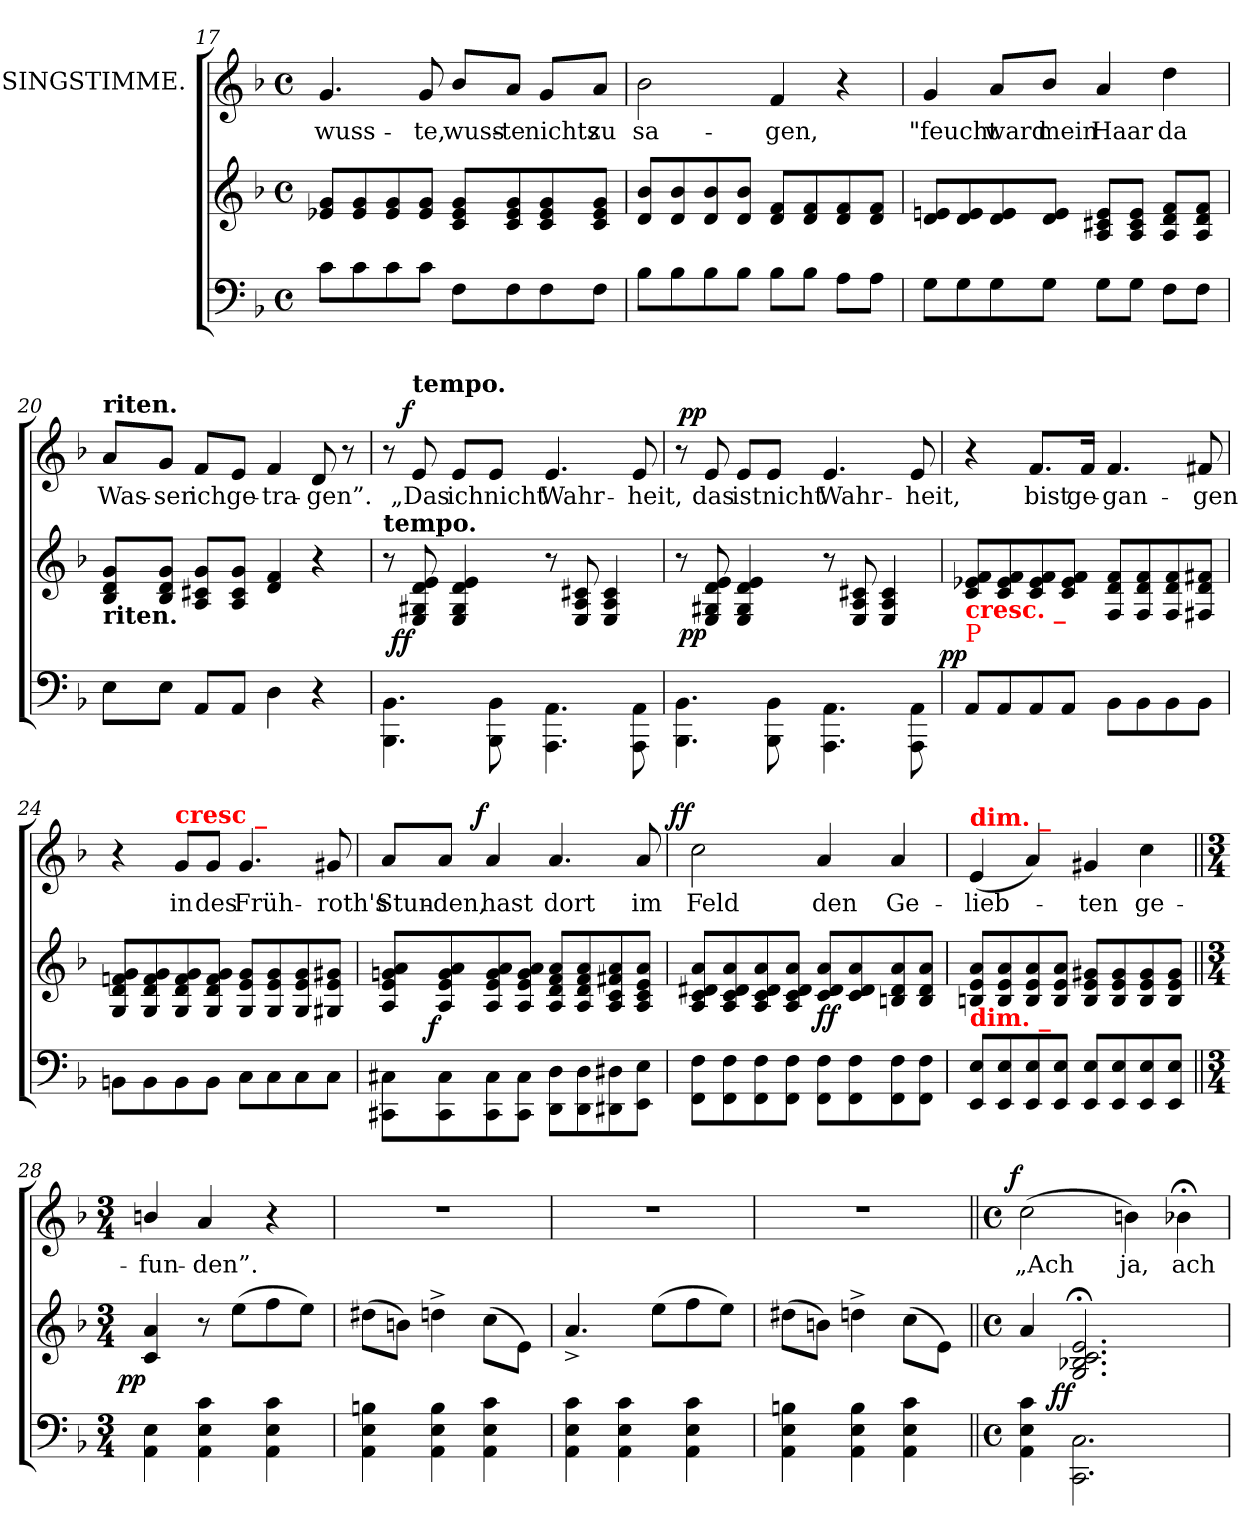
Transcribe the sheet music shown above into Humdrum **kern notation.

**kern	**kern	**dynam	**kern	**text	**dynam
*part2	*part2	*part2	*part1	*part1	*part1
*staff3	*staff2	*staff2/3	*staff1	*staff1	*staff1
*	*	*	*I"SINGSTIMME.	*	*
*clefF4	*clefG2	*	*clefG2	*	*
*k[b-]	*k[b-]	*	*k[b-]	*	*
*F:	*F:	*	*F:	*	*
*M4/4	*M4/4	*	*M4/4	*	*
*met(c)	*met(c)	*	*met(c)	*	*
=17	=17	=17	=17	=17	=17
8cL	8g 8e-XL	.	4.g	wuss-	.
8c	8g 8e-	.	.	.	.
8c	8g 8e-	.	.	.	.
8cJ	8g 8e-J	.	8g	-te,	.
8FL	8g 8e- 8cL	.	8b-/L	wuss-	.
8F	8g 8e- 8c	.	8a/J	-te	.
8F	8g 8e- 8c	.	8g/L	nichts	.
8FJ	8g 8e- 8cJ	.	8a/J	zu	.
=18	=18	=18	=18	=18	=18
8B-L	8b- 8dL	.	2b-	sa-	.
8B-	8b- 8d	.	.	.	.
8B-	8b- 8d	.	.	.	.
8B-J	8b- 8dJ	.	.	.	.
8B-L	8f 8dL	.	4f/	-gen,	.
8B-J	8f 8d	.	.	.	.
8AL	8f 8d	.	4r	.	.
8AJ	8f 8dJ	.	.	.	.
=19	=19	=19	=19	=19	=19
8GL	8en 8dL	.	4g	"feucht	.
8G	8e 8d	.	.	.	.
8G	8e 8d	.	8a/L	ward	.
8GJ	8e 8dJ	.	8b-/J	mein	.
8GL	8e 8c#X 8AL	.	4a	Haar	.
8GJ	8e 8c# 8AJ	.	.	.	.
8FL	8f 8d 8AL	.	4dd	da	.
8FJ	8f 8d 8AJ	.	.	.	.
=20	=20	=20	=20	=20	=20
!	!	!	!LO:TX:a:B:t=riten.	!	!
!	!LO:TX:b:B:t=riten.	!	!	!	!
8E\L	8g/ 8d/ 8B-/L	.	8a/L	Was-	.
8EJ	8g 8d 8B-J	.	8g/J	-ser	.
8AA/L	8g/ 8c#X/ 8A/L	.	8f/L	ich	.
8AAJ	8g 8c# 8AJ	.	8e/J	ge-	.
4D\	4f/ 4d/	.	4f	-tra-	.
4r	4r	.	8d	-gen”.	.
.	.	.	8r	.	.
=21	=21	=21	=21	=21	=21
!	!LO:TX:a:B:t=tempo.	!	!	!	!
4.BB-\ 4.BBB-\	8r	.	8r	.	.
!	!	!	!LO:TX:a:B:t=tempo.	!	!
!	!	!LO:DY:rj	!	!	!LO:DY:a:rj
.	8e/ 8d/ 8G#X/ 8E/	ff	8e	„Das	f
.	4e/ 4d/ 4G#/ 4E/	.	8e/L	ich	.
8BB-\ 8BBB-\	.	.	8e/J	nicht	.
4.AA\ 4.AAA\	8r	.	4.e	Wahr-	.
.	8c#X/ 8A/ 8E/	.	.	.	.
.	4c#/ 4A/ 4E/	.	.	.	.
8AA\ 8AAA\	.	.	8e	-heit,	.
=22	=22	=22	=22	=22	=22
4.BB-\ 4.BBB-\	8r	.	8r	.	.
!	!	!LO:DY:rj	!	!	!LO:DY:a:rj
.	8e/ 8d/ 8G#X/ 8E/	pp	8e	das	pp
.	4e/ 4d/ 4G#/ 4E/	.	8e/L	ist	.
8BB-\ 8BBB-\	.	.	8e/J	nicht	.
4.AA\ 4.AAA\	8r	.	4.e	Wahr-	.
.	8c#X/ 8A/ 8E/	.	.	.	.
.	4c#/ 4A/ 4E/	.	.	.	.
8AA\ 8AAA\	.	.	8e	-heit,	.
=23	=23	=23	=23	=23	=23
!	!LO:TX:b:B:color=red:t=cresc. _	!	!	!	!
!	!LO:TX:b:color=red:t=P	!	!	!	!
!	!	!LO:DY:rj	!	!	!
8AA/L	8f 8e-X 8cL	p p	4r	.	.
8AA	8f 8e- 8c	.	.	.	.
8AA	8f 8e- 8c	.	8.f/L	bist	.
8AAJ	8f 8e- 8cJ	.	.	.	.
.	.	.	16f/Jk	ge-	.
8BB-\L	8f/ 8d/ 8F/L	.	4.f	-gan-	.
8BB-\	8f/ 8d/ 8F/	.	.	.	.
8BB-\	8f/ 8d/ 8F/	.	.	.	.
8BB-J	8f#X 8d 8F#XJ	.	8f#X	-gen	.
=24	=24	=24	=24	=24	=24
8BBn\L	8g/ 8fn/ 8d/ 8G/L	.	4r	.	.
8BB\	8g/ 8f/ 8d/ 8G/	.	.	.	.
!	!	!	!LO:TX:a:B:color=red:t=cresc _	!	!
8BB\	8g/ 8f/ 8d/ 8G/	.	8g/L	in	.
8BB\J	8g/ 8f/ 8d/ 8G/J	.	8g/J	des	.
8C\L	8g/ 8e/ 8G/L	.	4.g	Früh-	.
8C\	8g/ 8e/ 8G/	.	.	.	.
8C\	8g/ 8e/ 8G/	.	.	.	.
8CJ	8g#X 8e 8G#XJ	.	8g#X	-roth's	.
=25	=25	=25	=25	=25	=25
8C#X\ 8CC#X\L	8a/ 8gn/ 8e/ 8A/L	.	8a/L	Stun-	.
!	!	!LO:DY:rj	!	!	!
8C#\ 8CC#\	8a/ 8g/ 8e/ 8A/	f	8a/J	-den,	.
!	!	!	!	!	!LO:DY:a:rj
8C#\ 8CC#\	8a/ 8g/ 8e/ 8A/	.	4a	hast	f
8C#\ 8CC#\J	8a/ 8g/ 8e/ 8A/J	.	.	.	.
8D\ 8DD\L	8a/ 8f/ 8d/ 8A/L	.	4.a	dort	.
8D\ 8DD\	8a/ 8f/ 8d/ 8A/	.	.	.	.
8D#X\ 8DD#X\	8a/ 8f#X/ 8c/ 8A/	.	.	.	.
8E\ 8EE\J	8a/ 8e/ 8c/ 8A/J	.	8a	im	.
=26	=26	=26	=26	=26	=26
!	!	!	!	!	!LO:DY:a:rj
8F\ 8FF\L	8a/ 8d#X/ 8c/ 8A/L	.	2cc	Feld	ff
8F\ 8FF\	8a/ 8d#/ 8c/ 8A/	.	.	.	.
8F\ 8FF\	8a/ 8d#/ 8c/ 8A/	.	.	.	.
8F\ 8FF\J	8a/ 8d#/ 8c/ 8A/J	.	.	.	.
8F\ 8FF\L	8a 8d# 8cL	ff	4a	den	.
8F 8FF	8a 8d# 8c	.	.	.	.
8F 8FF	8a 8d# 8Bn	.	4a	Ge-	.
8F 8FFJ	8a 8d# 8BJ	.	.	.	.
=27	=27	=27	=27	=27	=27
!	!	!	!LO:TX:a:B:color=red:t=dim. _	!	!
!	!LO:TX:b:B:color=red:t=dim. _	!	!	!	!
8E/ 8EE/L	8a 8e 8BnL	.	(<4e	-lieb-	.
8E 8EE	8a 8e 8B	.	.	.	.
8E 8EE	8a 8e 8B	.	4a)	.	.
8E 8EEJ	8a 8e 8BJ	.	.	.	.
8E/ 8EE/L	8g#X 8e 8BL	.	4g#X	-ten	.
8E 8EE	8g# 8e 8B	.	.	.	.
8E 8EE	8g# 8e 8B	.	4cc\	ge-	.
8E 8EEJ	8g# 8e 8BJ	.	.	.	.
=28||	=28||	=28||	=28||	=28||	=28||
*M3/4	*M3/4	*	*M3/4	*	*
!	!	!LO:DY:rj	!	!	!
4E\ 4AA\	4a 4c	pp	4bn/	-fun-	.
4c\ 4E\ 4AA\	8r	.	4a	-den”.	.
.	(>8eeL	.	.	.	.
4c\ 4E\ 4AA\	8ff	.	4r	.	.
.	8eeJ)	.	.	.	.
=29	=29	=29	=29	=29	=29
4Bn\ 4E\ 4AA\	(>8dd#XL	.	2.rdd	.	.
.	8bnJ)	.	.	.	.
4B\ 4E\ 4AA\	4ddn^>	.	.	.	.
4c\ 4E\ 4AA\	(>8cc\L	.	.	.	.
.	8eJ)	.	.	.	.
=30	=30	=30	=30	=30	=30
4c 4E 4AA	4.a^>	.	2.rdd	.	.
4c 4E 4AA	.	.	.	.	.
.	(>8ee\L	.	.	.	.
4c 4E 4AA	8ff	.	.	.	.
.	8eeJ)	.	.	.	.
=31	=31	=31	=31	=31	=31
4Bn 4E 4AA	(>8dd#XL	.	2.rdd	.	.
.	8bnJ)	.	.	.	.
4B 4E 4AA	4ddn^>\	.	.	.	.
4c 4E 4AA	(>8cc\L	.	.	.	.
.	8eJ)	.	.	.	.
=32||	=32||	=32||	=32||	=32||	=32||
*M4/4	*M4/4	*	*M4/4	*	*
*met(c)	*met(c)	*	*met(c)	*	*
!	!	!	!	!	!LO:DY:a:rj
4c\ 4E\ 4AA\	4a	.	(>2cc	„Ach	f
!	!	!LO:DY:rj	!	!	!
2.C\ 2.CC\	2.e;</ 2.c;</ 2.B-X;</ 2.G;</	ff	.	.	.
.	.	.	4bn)	ja,	.
.	.	.	4b-X;<\	ach	.
=	=	=	=	=	=
*-	*-	*-	*-	*-	*-
